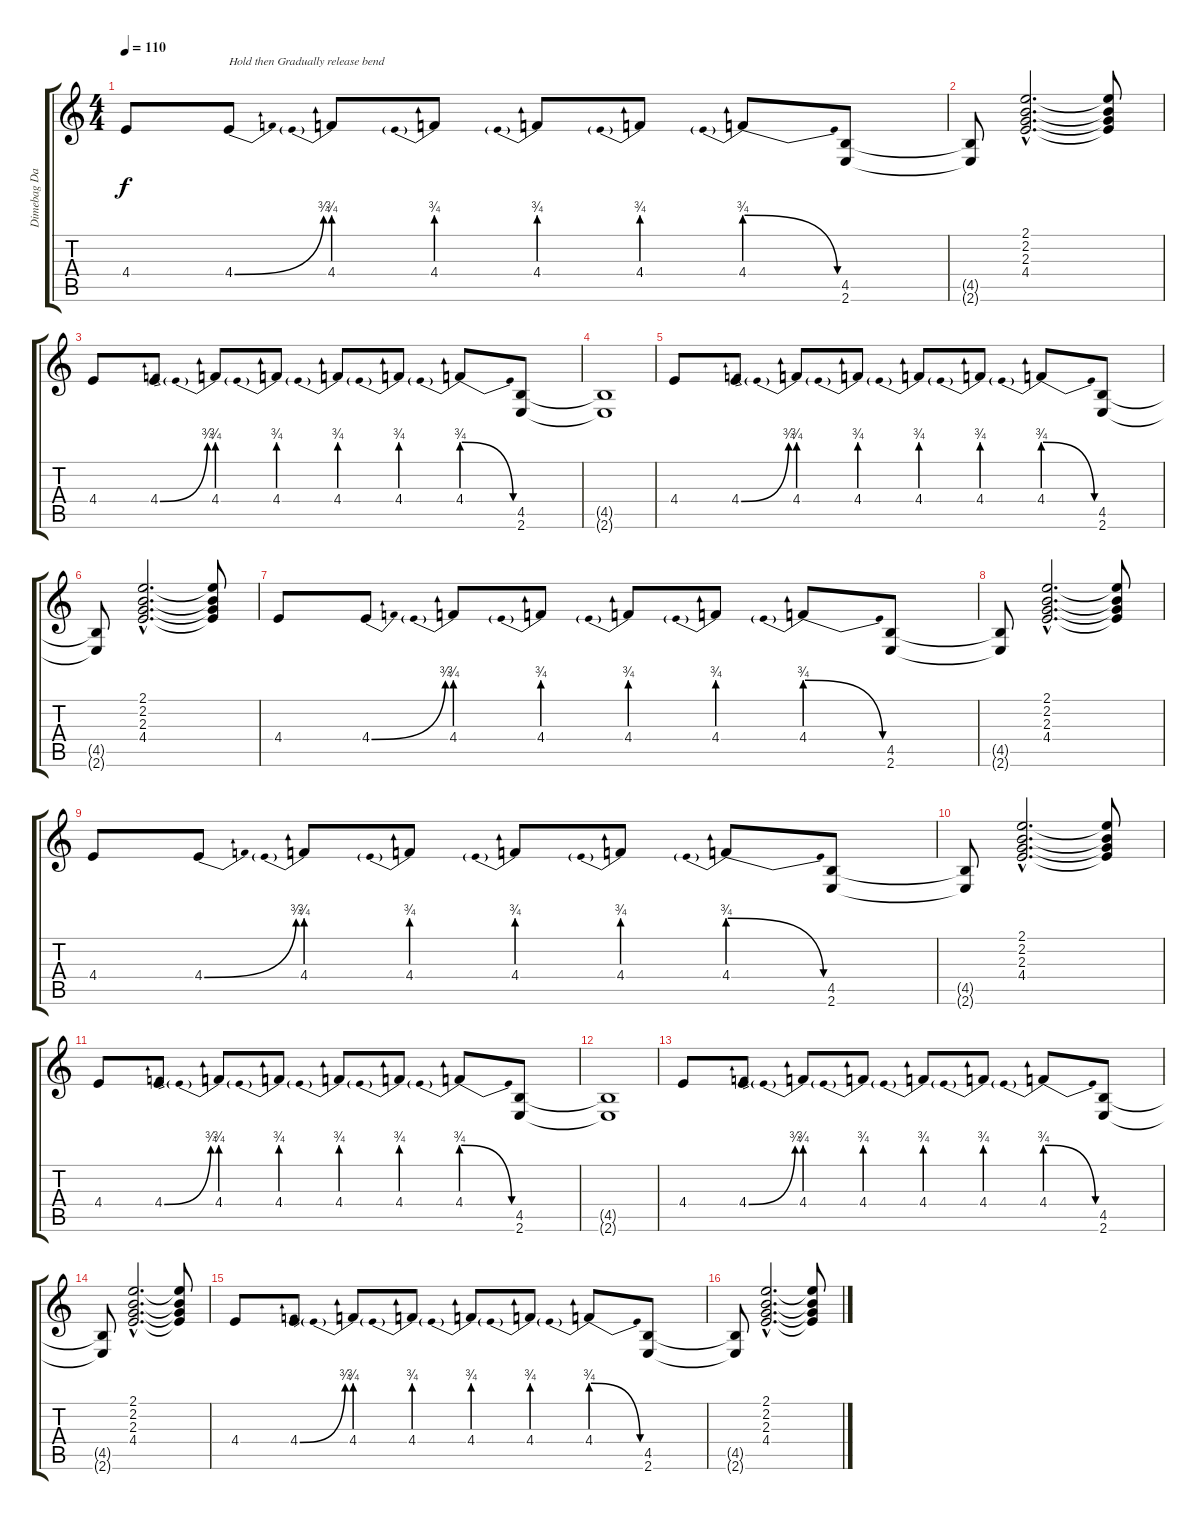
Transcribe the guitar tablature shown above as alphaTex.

\track ("Dimebag Darrell Rhythm" "Dimebag Da") {instrument overdrivenguitar}
\staff {score tabs}
\tuning (D4 A3 F3 C3 G2 D2) {hide}
\ts (4 4)
\tempo 110
\clef g2
\ks c
4.4.8{dy f instrument overdrivenguitar} 4.4{be (bend 0 0 60 3)}.8{txt "Hold then Gradually release bend"} 4.4{be (prebend 0 3 60 3)}.8 4.4{be (prebend 0 3 60 3)}.8 4.4{be (prebend 0 3 60 3)}.8 4.4{be (prebend 0 3 60 3)}.8 4.4{be (prebendrelease 0 3 60 0)}.8 (4.5 2.6).8 |
(4.5{t} 2.6{t}).8 (2.1{hac} 2.2{hac} 2.3{hac} 4.4{hac}).2{d} (2.1{t} 2.2{t} 2.3{t} 4.4{t}).8 |
4.4.8 4.4{be (bend 0 0 60 3)}.8 4.4{be (prebend 0 3 60 3)}.8 4.4{be (prebend 0 3 60 3)}.8 4.4{be (prebend 0 3 60 3)}.8 4.4{be (prebend 0 3 60 3)}.8 4.4{be (prebendrelease 0 3 60 0)}.8 (4.5 2.6).8 |
(4.5{t} 2.6{t}).1 |
4.4.8 4.4{be (bend 0 0 60 3)}.8 4.4{be (prebend 0 3 60 3)}.8 4.4{be (prebend 0 3 60 3)}.8 4.4{be (prebend 0 3 60 3)}.8 4.4{be (prebend 0 3 60 3)}.8 4.4{be (prebendrelease 0 3 60 0)}.8 (4.5 2.6).8 |
(4.5{t} 2.6{t}).8 (2.1{hac} 2.2{hac} 2.3{hac} 4.4{hac}).2{d} (2.1{t} 2.2{t} 2.3{t} 4.4{t}).8 |
4.4.8 4.4{be (bend 0 0 60 3)}.8 4.4{be (prebend 0 3 60 3)}.8 4.4{be (prebend 0 3 60 3)}.8 4.4{be (prebend 0 3 60 3)}.8 4.4{be (prebend 0 3 60 3)}.8 4.4{be (prebendrelease 0 3 60 0)}.8 (4.5 2.6).8 |
(4.5{t} 2.6{t}).8 (2.1{hac} 2.2{hac} 2.3{hac} 4.4{hac}).2{d} (2.1{t} 2.2{t} 2.3{t} 4.4{t}).8 |
4.4.8 4.4{be (bend 0 0 60 3)}.8 4.4{be (prebend 0 3 60 3)}.8 4.4{be (prebend 0 3 60 3)}.8 4.4{be (prebend 0 3 60 3)}.8 4.4{be (prebend 0 3 60 3)}.8 4.4{be (prebendrelease 0 3 60 0)}.8 (4.5 2.6).8 |
(4.5{t} 2.6{t}).8 (2.1{hac} 2.2{hac} 2.3{hac} 4.4{hac}).2{d} (2.1{t} 2.2{t} 2.3{t} 4.4{t}).8 |
4.4.8 4.4{be (bend 0 0 60 3)}.8 4.4{be (prebend 0 3 60 3)}.8 4.4{be (prebend 0 3 60 3)}.8 4.4{be (prebend 0 3 60 3)}.8 4.4{be (prebend 0 3 60 3)}.8 4.4{be (prebendrelease 0 3 60 0)}.8 (4.5 2.6).8 |
(4.5{t} 2.6{t}).1 |
4.4.8 4.4{be (bend 0 0 60 3)}.8 4.4{be (prebend 0 3 60 3)}.8 4.4{be (prebend 0 3 60 3)}.8 4.4{be (prebend 0 3 60 3)}.8 4.4{be (prebend 0 3 60 3)}.8 4.4{be (prebendrelease 0 3 60 0)}.8 (4.5 2.6).8 |
(4.5{t} 2.6{t}).8 (2.1{hac} 2.2{hac} 2.3{hac} 4.4{hac}).2{d} (2.1{t} 2.2{t} 2.3{t} 4.4{t}).8 |
4.4.8 4.4{be (bend 0 0 60 3)}.8 4.4{be (prebend 0 3 60 3)}.8 4.4{be (prebend 0 3 60 3)}.8 4.4{be (prebend 0 3 60 3)}.8 4.4{be (prebend 0 3 60 3)}.8 4.4{be (prebendrelease 0 3 60 0)}.8 (4.5 2.6).8 |
(4.5{t} 2.6{t}).8 (2.1{hac} 2.2{hac} 2.3{hac} 4.4{hac}).2{d} (2.1{t} 2.2{t} 2.3{t} 4.4{t}).8
